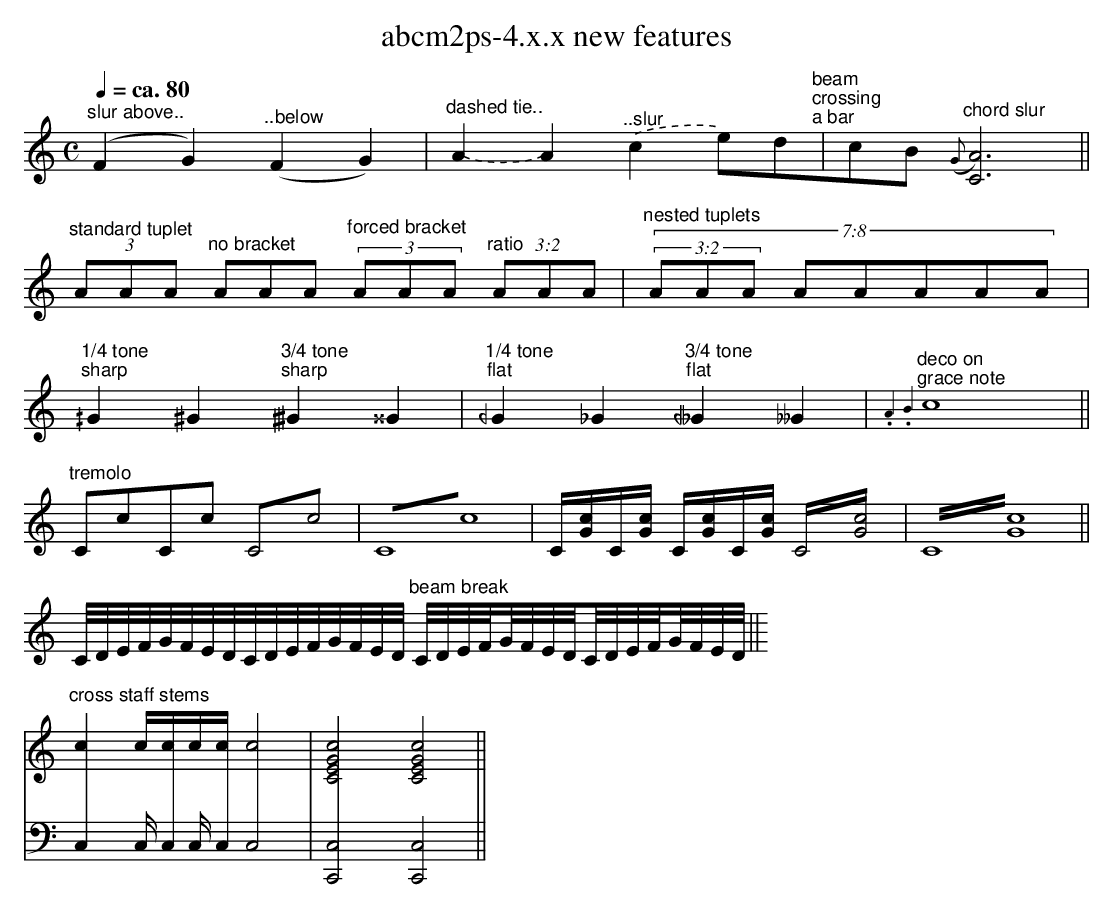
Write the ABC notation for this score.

X:1
T:abcm2ps-4.x.x new features
M:C
L:1/4
Q:1/4=ca. 80
K:none
"^slur above.."('FG) "^..below"(,FG)|\
"^dashed tie.."A.-A "^..slur".(ce/)d/"^beam;crossing;a bar"!beamon!|\
c/B/ "^chord slur"{(,G}[CA)]3||
"^standard tuplet"(3A/A/A/ "^no bracket"[I:tuplets 1 0 0](3A/A/A/ \
"^forced bracket"[I:tuplets 2 0 0](3A/A/A/ "^ratio"[I:tuplets 0 0 2](3A/A/A/| \
"^nested tuplets"[I:tuplets 2 0 2](7:8:8(3A/A/A/ A/A/A/A/A/|
"^1/4 tone;sharp"^/G ^G "^3/4 tone;sharp"^3/2G ^^G |\
"^1/4 tone;flat"_/G _G "^3/4 tone;flat"_3/2G __G|"^deco on;grace note"{.A4.B4}c4||
"^tremolo"C/c/C/c/ C!trem1!c | C2!trem1!c2 | \
C//[Gc]//C//[Gc]// C//[Gc]//C//[Gc]// C!trem2![Gc] | C2!trem2![Gc]2 ||
C///D///E///F///G///F///E///D///\
C///D///E///F///G///F///E///D/// \
"^beam break"C///D///E///F///!beambr2!G///F///E///D///\
!beambr1!C///D///E///F///!beambr2!G///F///E///D///||
%%staves 1 2
V:1
"^cross staff stems"cc//c//c//c//c2 | [CEGc]2[CEGc]2||
V:2 bass
!xstem!C,C,//!xstem!C,//C,//!xstem!C,//!xstem!C,2 | !xstem![C,,C,]2[C,,C,]2||
